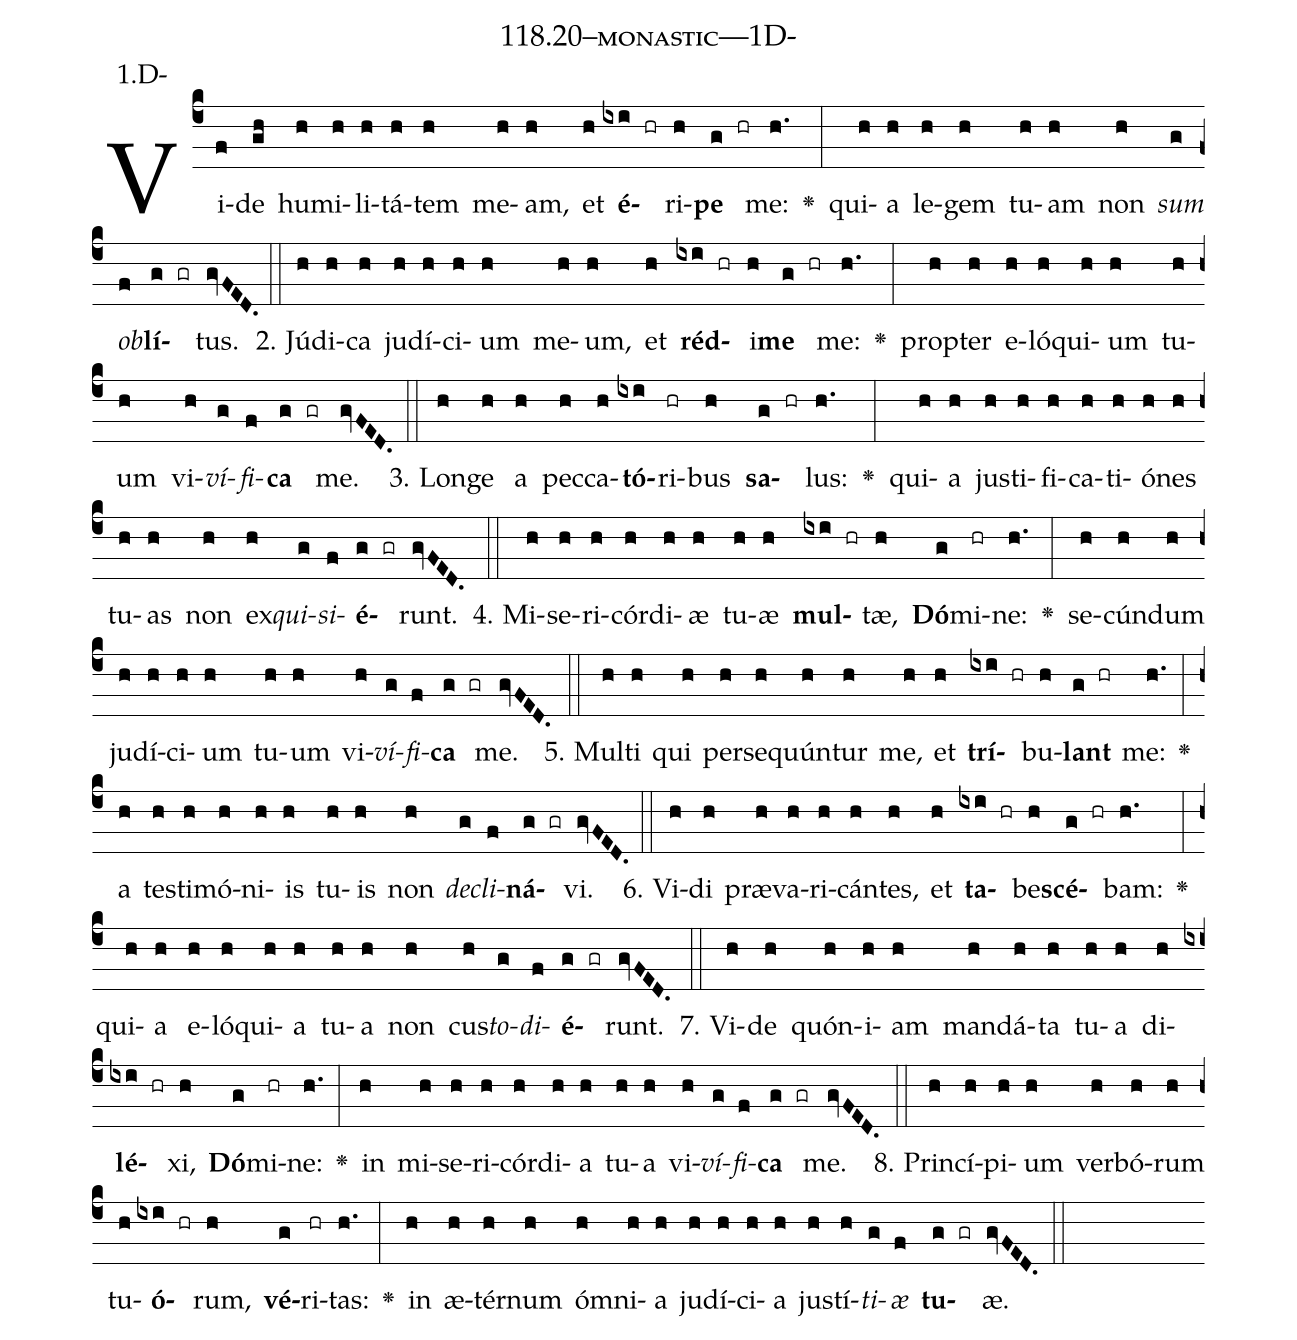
name: 118.20--monastic---1D-;
annotation: 1.D-;
%%
(c4)Vi(f)de(gh) hu(h)mi(h)li(h)tá(h)tem(h) me(h)am,(h) et(h) <b>é</b>(ixi hr)ri(h)<b>pe</b>(g hr) me:(h.) <v>\greheightstar</v>(:) qui(h)a(h) le(h)gem(h) tu(h)am(h) non(h) <i>sum</i>(g) <i>ob</i>(f)<b>lí</b>(g gr)tus.(gvFED.) (::)
2. Jú(h)di(h)ca(h) ju(h)dí(h)ci(h)um(h) me(h)um,(h) et(h) <b>réd</b>(ixi hr)i(h)<b>me</b>(g hr) me:(h.) <v>\greheightstar</v>(:) prop(h)ter(h) e(h)ló(h)qui(h)um(h) tu(h)um(h) vi(h)<i>ví</i>(g)<i>fi</i>(f)<b>ca</b>(g gr) me.(gvFED.) (::)
3. Lon(h)ge(h) a(h) pec(h)ca(h)<b>tó</b>(ixi)ri(hr)bus(h) <b>sa</b>(g hr)lus:(h.) <v>\greheightstar</v>(:) qui(h)a(h) jus(h)ti(h)fi(h)ca(h)ti(h)ó(h)nes(h) tu(h)as(h) non(h) ex(h)<i>qui</i>(g)<i>si</i>(f)<b>é</b>(g gr)runt.(gvFED.) (::)
4. Mi(h)se(h)ri(h)cór(h)di(h)æ(h) tu(h)æ(h) <b>mul</b>(ixi hr)tæ,(h) <b>Dó</b>(g)mi(hr)ne:(h.) <v>\greheightstar</v>(:) se(h)cún(h)dum(h) ju(h)dí(h)ci(h)um(h) tu(h)um(h) vi(h)<i>ví</i>(g)<i>fi</i>(f)<b>ca</b>(g gr) me.(gvFED.) (::)
5. Mul(h)ti(h) qui(h) per(h)se(h)quún(h)tur(h) me,(h) et(h) <b>trí</b>(ixi hr)bu(h)<b>lant</b>(g hr) me:(h.) <v>\greheightstar</v>(:) a(h) tes(h)ti(h)mó(h)ni(h)is(h) tu(h)is(h) non(h) <i>de</i>(g)<i>cli</i>(f)<b>ná</b>(g gr)vi.(gvFED.) (::)
6. Vi(h)di(h) præ(h)va(h)ri(h)cán(h)tes,(h) et(h) <b>ta</b>(ixi hr)be(h)<b>scé</b>(g hr)bam:(h.) <v>\greheightstar</v>(:) qui(h)a(h) e(h)ló(h)qui(h)a(h) tu(h)a(h) non(h) cus(h)<i>to</i>(g)<i>di</i>(f)<b>é</b>(g gr)runt.(gvFED.) (::)
7. Vi(h)de(h) quón(h)i(h)am(h) man(h)dá(h)ta(h) tu(h)a(h) di(h)<b>lé</b>(ixi hr)xi,(h) <b>Dó</b>(g)mi(hr)ne:(h.) <v>\greheightstar</v>(:) in(h) mi(h)se(h)ri(h)cór(h)di(h)a(h) tu(h)a(h) vi(h)<i>ví</i>(g)<i>fi</i>(f)<b>ca</b>(g gr) me.(gvFED.) (::)
8. Prin(h)cí(h)pi(h)um(h) ver(h)bó(h)rum(h) tu(h)<b>ó</b>(ixi hr)rum,(h) <b>vé</b>(g)ri(hr)tas:(h.) <v>\greheightstar</v>(:) in(h) æ(h)tér(h)num(h) óm(h)ni(h)a(h) ju(h)dí(h)ci(h)a(h) jus(h)tí(h)<i>ti</i>(g)<i>æ</i>(f) <b>tu</b>(g gr)æ.(gvFED.) (::)
